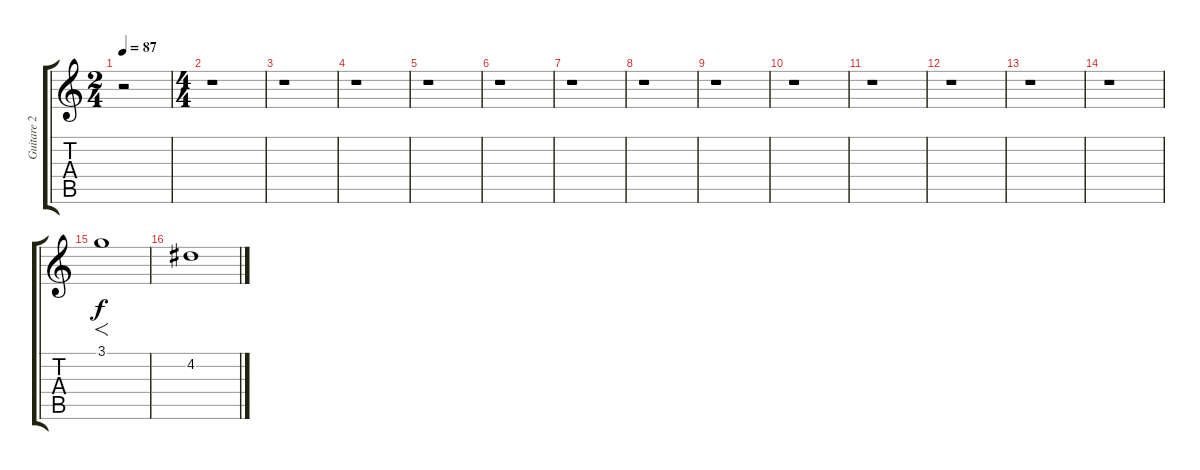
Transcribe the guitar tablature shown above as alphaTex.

\track ("Guitare 2" "Guitare 2") {instrument distortionguitar}
\staff {score tabs}
\tuning (E4 B3 G3 D3 A2 E2) {hide}
\ts (2 4)
\tempo 87
\clef g2
\ks c
r.2{dy f instrument distortionguitar} |
\ts (4 4)
r.1 |
r.1 |
r.1 |
r.1 |
r.1 |
r.1 |
r.1 |
r.1 |
r.1 |
r.1 |
r.1 |
r.1 |
r.1 |
3.1.1{f} |
4.2.1
